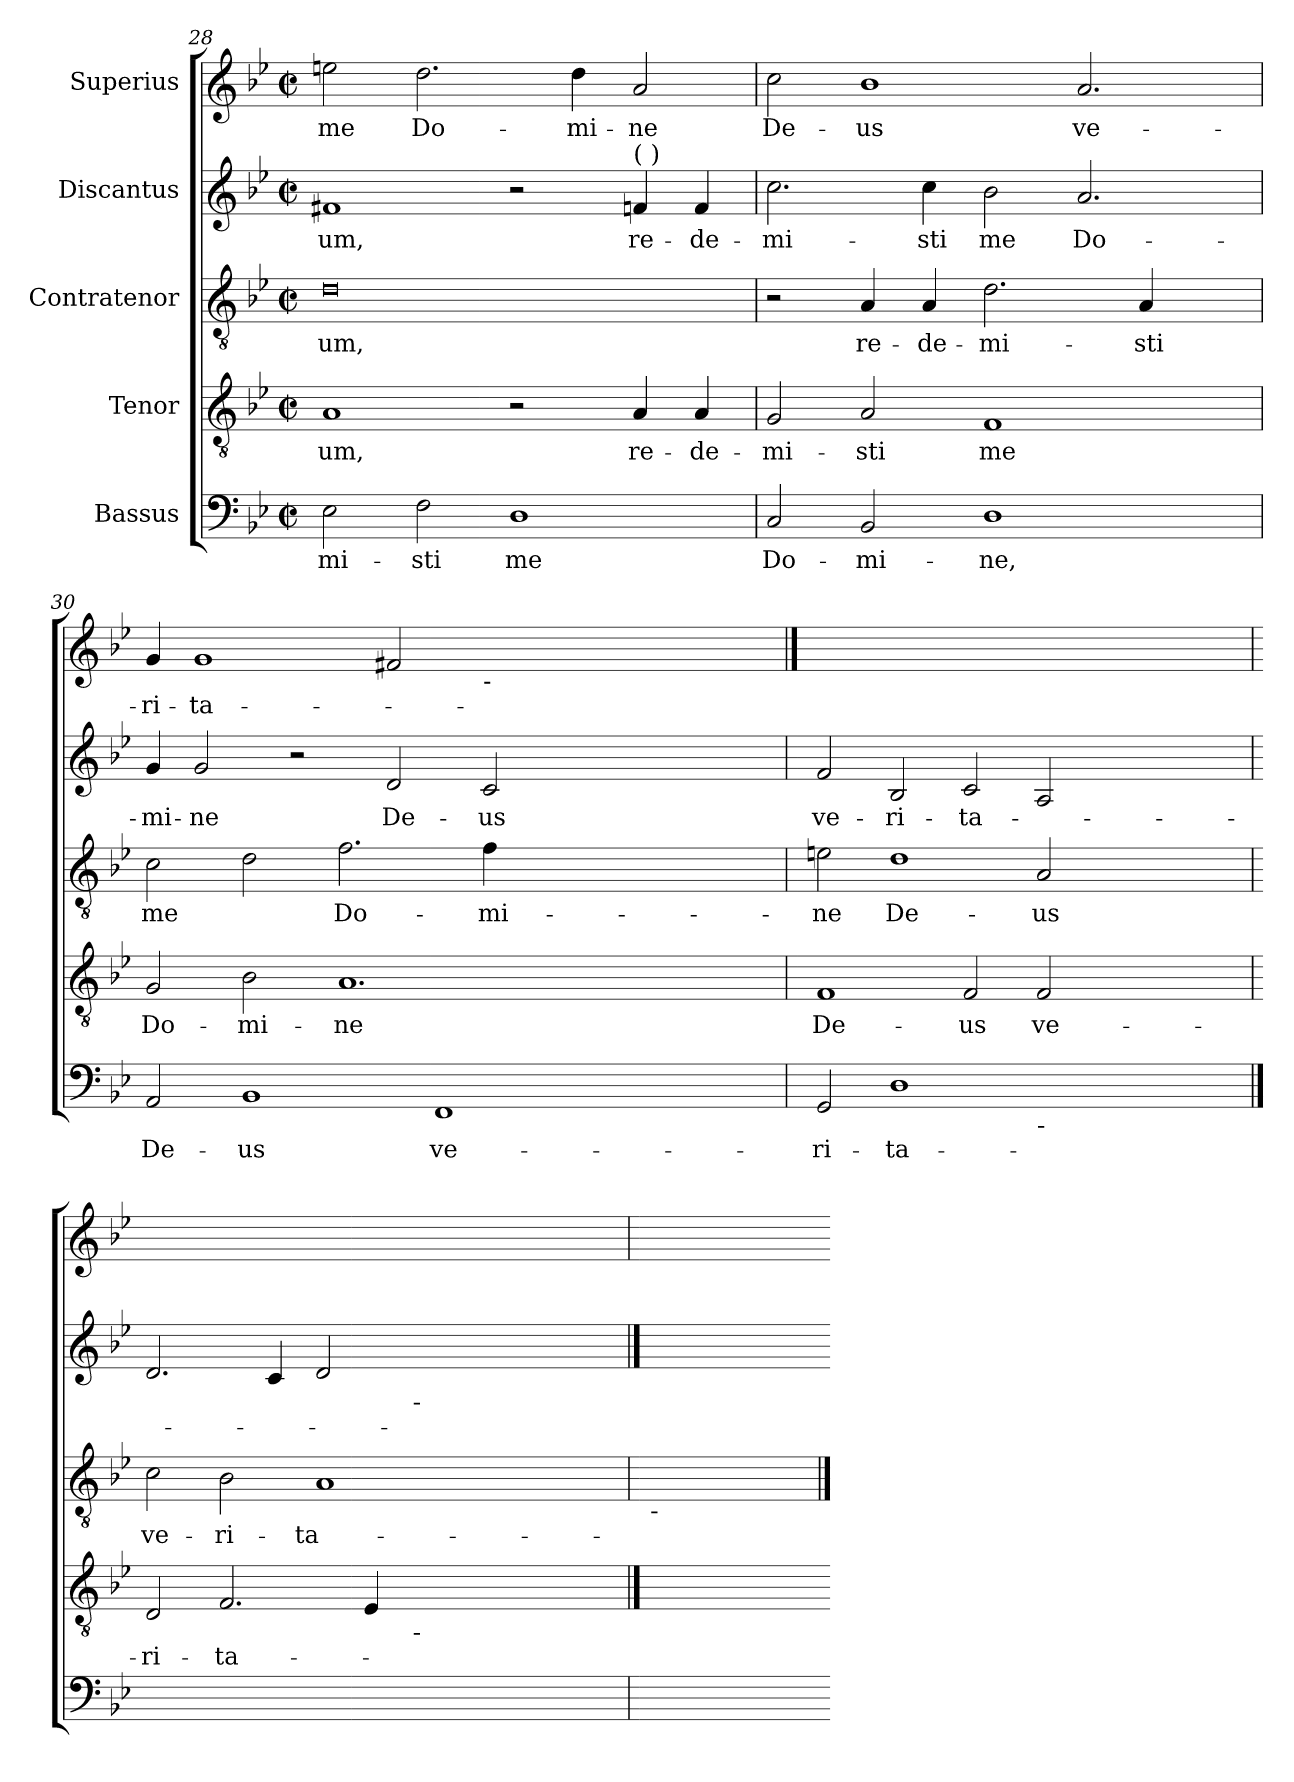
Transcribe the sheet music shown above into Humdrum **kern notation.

**kern	**text	**kern	**text	**kern	**text	**kern	**text	**kern	**text
*part5	*part5	*part4	*part4	*part3	*part3	*part2	*part2	*part1	*part1
*staff5	*staff5	*staff4	*staff4	*staff3	*staff3	*staff2	*staff2	*staff1	*staff1
*I"Bassus	*	*I"Tenor	*	*I"Contratenor	*	*I"Discantus	*	*I"Superius	*
!!LO:LB:g=z
*clefF4	*	*clefGv2	*	*clefGv2	*	*clefG2	*	*clefG2	*
*k[b-e-]	*	*k[b-e-]	*	*k[b-e-]	*	*k[b-e-]	*	*k[b-e-]	*
*B-:	*	*B-:	*	*B-:	*	*B-:	*	*B-:	*
*M4/2	*	*M4/2	*	*M4/2	*	*M4/2	*	*M4/2	*
*met(c|)	*	*met(c|)	*	*met(c|)	*	*met(c|)	*	*met(c|)	*
=28	=28	=28	=28	=28	=28	=28	=28	=28	=28
!	!LO:LY:b	!	!LO:LY:b	!	!LO:LY:b	!	!LO:LY:b	!	!LO:LY:b
2E-	-mi-	1A	-um,	0d	-um,	1f#X	-um,	2ee	me
!	!LO:LY:b	!	!	!	!	!	!	!	!LO:LY:b
2F	-sti	.	.	.	.	.	.	2.dd	Do-
!	!LO:LY:b	!	!	!	!	!	!	!	!
1D	me	2r	.	.	.	2r	.	.	.
!	!	!	!	!	!	!	!	!	!LO:LY:b
.	.	.	.	.	.	.	.	4dd	-mi-
!	!	!	!	!	!	!LO:TX:a:t=(  )	!	!	!
!	!	!	!LO:LY:b	!	!	!	!LO:LY:b	!	!LO:LY:b
.	.	4A	re-	.	.	4f	re-	2a	-ne
!	!	!	!LO:LY:b	!	!	!	!LO:LY:b	!	!
.	.	4A	-de-	.	.	4f	-de-	.	.
=29	=29	=29	=29	=29	=29	=29	=29	=29	=29
!	!LO:LY:b	!	!LO:LY:b	!	!	!	!LO:LY:b	!	!LO:LY:b
2C	Do-	2G	-mi-	2r	.	2.cc	-mi-	2cc	De-
!	!LO:LY:b	!	!LO:LY:b	!	!LO:LY:b	!	!	!	!LO:LY:b
2BB-	-mi-	2A	-sti	4A	re-	.	.	1b-	-us
!	!	!	!	!	!LO:LY:b	!	!LO:LY:b	!	!
.	.	.	.	4A	-de-	4cc	-sti	.	.
!	!LO:LY:b	!	!LO:LY:b	!	!LO:LY:b	!	!LO:LY:b	!	!
1D	-ne,	1F	me	2.d	-mi-	2b-	me	.	.
!	!	!	!	!	!	!	!LO:LY:b	!	!LO:LY:b
.	.	.	.	.	.	2.a	Do-	2.a	ve-
!	!	!	!	!	!LO:LY:b	!	!	!	!
.	.	.	.	4A	-sti	.	.	.	.
4ryy	.	4ryy	.	4ryy	.	.	.	.	.
=30	=30	=30	=30	=30	=30	=30	=30	=30	=30
!	!LO:LY:b	!	!LO:LY:b	!	!LO:LY:b	!	!LO:LY:b	!	!LO:LY:b
2AA	De-	2G	Do-	2c	me	4g	-mi-	4g	-ri-
!	!	!	!	!	!	!	!LO:LY:b	!	!LO:LY:b
.	.	.	.	.	.	2g	-ne	1g	-ta-
!	!LO:LY:b	!	!LO:LY:b	!	!	!	!	!	!
1BB-	-us	2B-	-mi-	2d	.	.	.	.	.
.	.	.	.	.	.	2r	.	.	.
!	!	!	!LO:LY:b	!	!LO:LY:b	!	!	!	!
.	.	1.A	-ne	2.f	Do-	.	.	.	.
!	!	!	!	!	!	!	!LO:LY:b	!	!
.	.	.	.	.	.	2d	De-	2f#X	.
!	!LO:LY:b	!	!	!	!	!	!	!	!
1FF	ve-	.	.	.	.	.	.	.	.
!	!	!	!	!	!	!	!	!LO:TX:b:t=-	!
!	!	!	!	!	!LO:LY:b	!	!LO:LY:b	!	!LO:LY:b
.	.	.	.	4f	-mi-	2c	-us	0g;<yy	-tis.
.	.	.	.	1..ryy	.	.	.	.	.
.	.	.	.	.	.	1.ryy	.	.	.
1ryy	.	1ryy	.	.	.	.	.	.	.
4ryy	.	4ryy	.	.	.	.	.	.	.
=	==	=	==	=	==	=	==	==	==
!	!LO:LY:b	!	!LO:LY:b	!	!LO:LY:b	!	!LO:LY:b	!	!
2GG	-ri-	1F	De-	2en	-ne	2f	ve-	0ryy	.
!	!LO:LY:b	!	!	!	!LO:LY:b	!	!LO:LY:b	!	!
1D	-ta-	.	.	1d	De-	2B-	-ri-	.	.
!	!	!	!LO:LY:b	!	!	!	!LO:LY:b	!	!
.	.	2F	-us	.	.	2c	-ta-	.	.
!LO:TX:b:t=-	!	!	!	!	!	!	!	!	!
!	!LO:LY:b	!	!LO:LY:b	!	!LO:LY:b	!	!	!	!
0GG;<yy	-tis.	2F	ve-	2A	-us	2A	.	.	.
.	.	1.ryy	.	1.ryy	.	1.ryy	.	1.ryy	.
==	=	=	=	=	=	=	=	=	=
!	!	!	!LO:LY:b	!	!LO:LY:b	!	!	!	!
0ryy	.	2D	-ri-	2c	ve-	2.d	.	0ryy	.
!	!	!	!LO:LY:b	!	!LO:LY:b	!	!	!	!
.	.	2.F	-ta-	2B-	-ri-	.	.	.	.
.	.	.	.	.	.	4c	.	.	.
!	!	!	!	!	!LO:LY:b	!	!	!	!
.	.	.	.	1A	-ta-	2d	.	.	.
.	.	4E-	.	.	.	.	.	.	.
!	!	!	!	!	!	!LO:TX:b:t=-	!	!	!
!	!	!LO:TX:b:t=-	!	!	!	!	!	!	!
!	!	!	!LO:LY:b	!	!	!	!LO:LY:b	!	!
.	.	0D;<yy	-tis.	.	.	0Bn;<yy	-tis.	.	.
1.ryy	.	.	.	1.ryy	.	.	.	1.ryy	.
=	=	==	=	=	=	==	=	=	=
!	!	!	!	!LO:TX:b:t=-	!	!	!	!	!
!	!	!	!	!	!LO:LY:b	!	!	!	!
0ryy	.	0ryy	.	0G;<yy	-tis.	0ryy	.	0ryy	.
=	=	=	=	==	=	=	=	=	=
*-	*-	*-	*-	*-	*-	*-	*-	*-	*-
